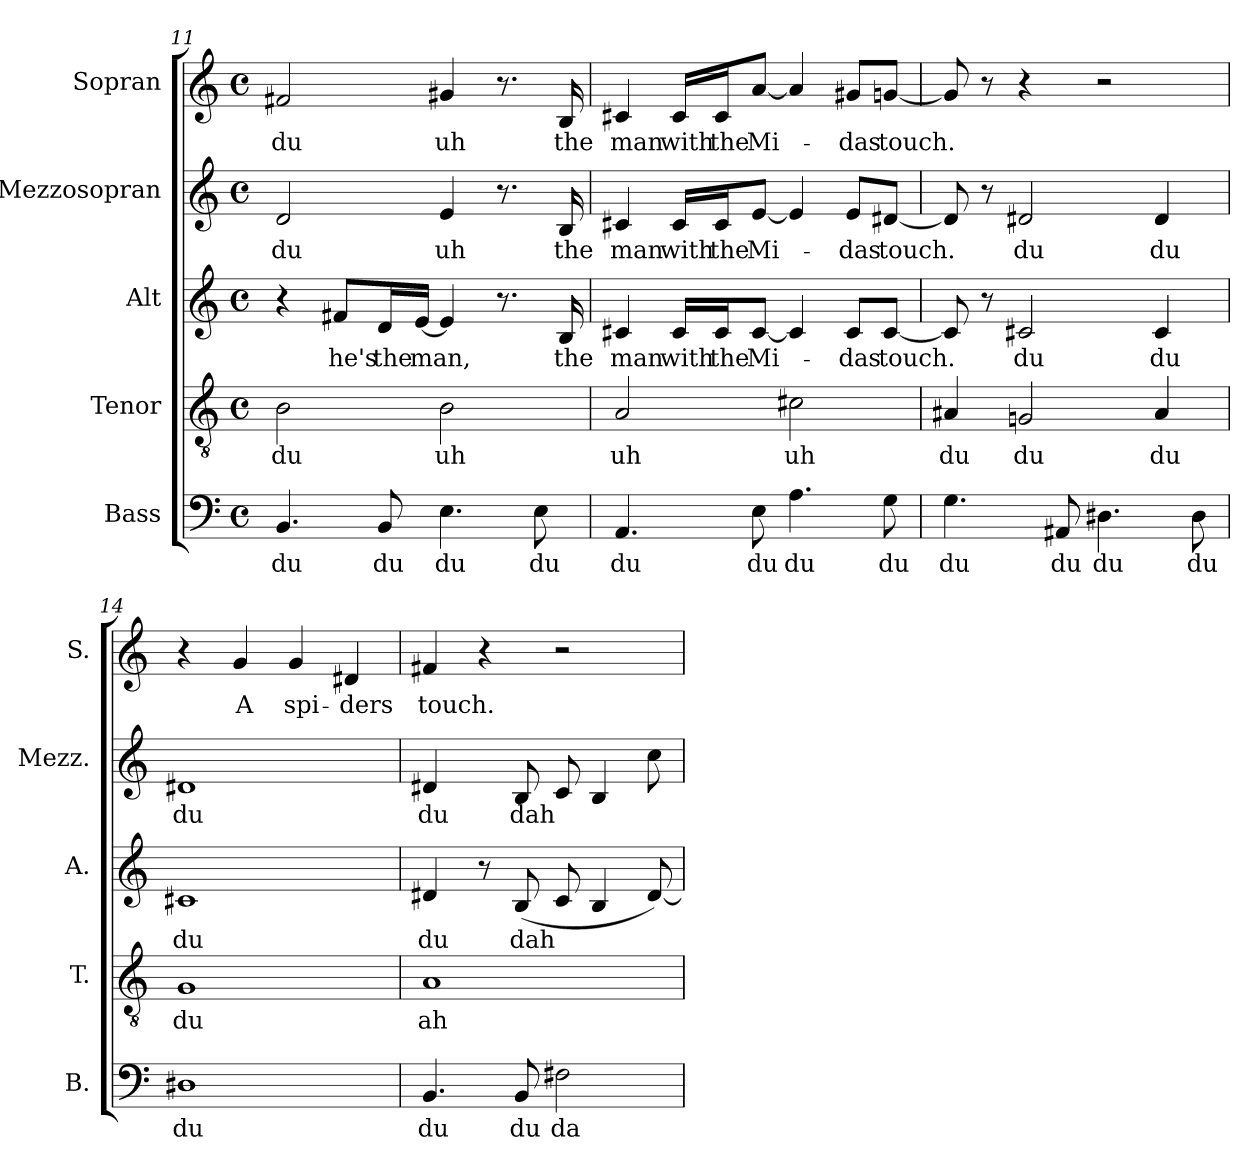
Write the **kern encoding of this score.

**kern	**text	**kern	**text	**kern	**text	**kern	**text	**kern	**text
*part5	*part5	*part4	*part4	*part3	*part3	*part2	*part2	*part1	*part1
*staff5	*staff5	*staff4	*staff4	*staff3	*staff3	*staff2	*staff2	*staff1	*staff1
*I"Bass	*	*I"Tenor	*	*I"Alt	*	*I"Mezzosopran	*	*I"Sopran	*
*I'B.	*	*I'T.	*	*I'A.	*	*I'Mezz.	*	*I'S.	*
*clefF4	*	*clefGv2	*	*clefG2	*	*clefG2	*	*clefG2	*
*k[]	*	*k[]	*	*k[]	*	*k[]	*	*k[]	*
*C:	*	*C:	*	*C:	*	*C:	*	*C:	*
*M4/4	*	*M4/4	*	*M4/4	*	*M4/4	*	*M4/4	*
*met(c)	*	*met(c)	*	*met(c)	*	*met(c)	*	*met(c)	*
=11	=11	=11	=11	=11	=11	=11	=11	=11	=11
!	!LO:LY:b	!	!	!	!	!	!	!	!
!	!	!	!LO:LY:b	!	!	!	!	!	!
!	!	!	!	!	!	!	!LO:LY:b	!	!
!	!	!	!	!	!	!	!	!	!LO:LY:b
4.BB/	du	2B\	du	4r	.	2d/	du	2f#X/	du
!	!	!	!	!	!LO:LY:b	!	!	!	!
.	.	.	.	8f#X/L	he's	.	.	.	.
!	!LO:LY:b	!	!	!	!	!	!	!	!
!	!	!	!	!	!LO:LY:b	!	!	!	!
8BB/	du	.	.	16d/L	the	.	.	.	.
!	!	!	!	!	!LO:LY:b	!	!	!	!
.	.	.	.	[16e/JJ	man,	.	.	.	.
!	!LO:LY:b	!	!	!	!	!	!	!	!
!	!	!	!LO:LY:b	!	!	!	!	!	!
!	!	!	!	!	!	!	!LO:LY:b	!	!
!	!	!	!	!	!	!	!	!	!LO:LY:b
4.E\	du	2B\	uh	4e/]	.	4e/	uh	4g#X/	uh
.	.	.	.	8.r	.	8.r	.	8.r	.
!	!LO:LY:b	!	!	!	!	!	!	!	!
8E\	du	.	.	.	.	.	.	.	.
!	!	!	!	!	!LO:LY:b	!	!	!	!
!	!	!	!	!	!	!	!LO:LY:b	!	!
!	!	!	!	!	!	!	!	!	!LO:LY:b
.	.	.	.	16B/	the	16B/	the	16B/	the
=12	=12	=12	=12	=12	=12	=12	=12	=12	=12
!	!LO:LY:b	!	!	!	!	!	!	!	!
!	!	!	!LO:LY:b	!	!	!	!	!	!
!	!	!	!	!	!LO:LY:b	!	!	!	!
!	!	!	!	!	!	!	!LO:LY:b	!	!
!	!	!	!	!	!	!	!	!	!LO:LY:b
4.AA/	du	2A/	uh	4c#X/	man	4c#X/	man	4c#X/	man
!	!	!	!	!	!LO:LY:b	!	!	!	!
!	!	!	!	!	!	!	!LO:LY:b	!	!
!	!	!	!	!	!	!	!	!	!LO:LY:b
.	.	.	.	16c#/LL	with	16c#/LL	with	16c#/LL	with
!	!	!	!	!	!LO:LY:b	!	!	!	!
!	!	!	!	!	!	!	!LO:LY:b	!	!
!	!	!	!	!	!	!	!	!	!LO:LY:b
.	.	.	.	16c#/J	the	16c#/J	the	16c#/J	the
!	!LO:LY:b	!	!	!	!	!	!	!	!
!	!	!	!	!	!LO:LY:b	!	!	!	!
!	!	!	!	!	!	!	!LO:LY:b	!	!
!	!	!	!	!	!	!	!	!	!LO:LY:b
8E\	du	.	.	[8c#/J	Mi-	[8e/J	Mi-	[8a/J	Mi-
!	!LO:LY:b	!	!	!	!	!	!	!	!
!	!	!	!LO:LY:b	!	!	!	!	!	!
4.A\	du	2c#X\	uh	4c#/]	.	4e/]	.	4a/]	.
!	!	!	!	!	!LO:LY:b	!	!	!	!
!	!	!	!	!	!	!	!LO:LY:b	!	!
!	!	!	!	!	!	!	!	!	!LO:LY:b
.	.	.	.	8c#/L	-das	8e/L	-das	8g#X/L	-das
!	!LO:LY:b	!	!	!	!	!	!	!	!
!	!	!	!	!	!LO:LY:b	!	!	!	!
!	!	!	!	!	!	!	!LO:LY:b	!	!
!	!	!	!	!	!	!	!	!	!LO:LY:b
8G\	du	.	.	[8c#/J	touch.	[8d#X/J	touch.	[8gn/J	touch.
=13	=13	=13	=13	=13	=13	=13	=13	=13	=13
!	!LO:LY:b	!	!	!	!	!	!	!	!
!	!	!	!LO:LY:b	!	!	!	!	!	!
4.G\	du	4A#X/	du	8c#/]	.	8d#/]	.	8g/]	.
.	.	.	.	8r	.	8r	.	8r	.
!	!	!	!LO:LY:b	!	!	!	!	!	!
!	!	!	!	!	!LO:LY:b	!	!	!	!
!	!	!	!	!	!	!	!LO:LY:b	!	!
.	.	2Gni/	du	2c#X/	du	2d#X/	du	4r	.
!	!LO:LY:b	!	!	!	!	!	!	!	!
8AA#X/	du	.	.	.	.	.	.	.	.
!	!LO:LY:b	!	!	!	!	!	!	!	!
4.D#X\	du	.	.	.	.	.	.	2r	.
!	!	!	!LO:LY:b	!	!	!	!	!	!
!	!	!	!	!	!LO:LY:b	!	!	!	!
!	!	!	!	!	!	!	!LO:LY:b	!	!
.	.	4A#/	du	4c#/	du	4d#/	du	.	.
!	!LO:LY:b	!	!	!	!	!	!	!	!
8D#\	du	.	.	.	.	.	.	.	.
!!LO:PB:g=z
=14	=14	=14	=14	=14	=14	=14	=14	=14	=14
!	!LO:LY:b	!	!	!	!	!	!	!	!
!	!	!	!LO:LY:b	!	!	!	!	!	!
!	!	!	!	!	!LO:LY:b	!	!	!	!
!	!	!	!	!	!	!	!LO:LY:b	!	!
1D#X	du	1G	du	1c#X	du	1d#X	du	4r	.
!	!	!	!	!	!	!	!	!	!LO:LY:b
.	.	.	.	.	.	.	.	4g/	A
!	!	!	!	!	!	!	!	!	!LO:LY:b
.	.	.	.	.	.	.	.	4g/	spi-
!	!	!	!	!	!	!	!	!	!LO:LY:b
.	.	.	.	.	.	.	.	4d#X/	-ders
=15	=15	=15	=15	=15	=15	=15	=15	=15	=15
!	!LO:LY:b	!	!	!	!	!	!	!	!
!	!	!	!LO:LY:b	!	!	!	!	!	!
!	!	!	!	!	!LO:LY:b	!	!	!	!
!	!	!	!	!	!	!	!LO:LY:b	!	!
!	!	!	!	!	!	!	!	!	!LO:LY:b
4.BB/	du	1A	ah	4d#X/	du	4d#X/	du	4f#X/	touch.
.	.	.	.	8r	.	8ryy	.	4r	.
!	!LO:LY:b	!	!	!	!	!	!	!	!
!	!	!	!	!	!LO:LY:b	!	!	!	!
!	!	!	!	!	!	!	!LO:LY:b	!	!
8BB/	du	.	.	(>8B/	dah	8B/	dah	.	.
!	!LO:LY:b	!	!	!	!	!	!	!	!
2F#X\	da	.	.	8c/	.	8c/	.	2r	.
.	.	.	.	4B/	.	4B/	.	.	.
.	.	.	.	[8d#/)	.	8cc\	.	.	.
=	=	=	=	=	=	=	=	=	=
*-	*-	*-	*-	*-	*-	*-	*-	*-	*-
